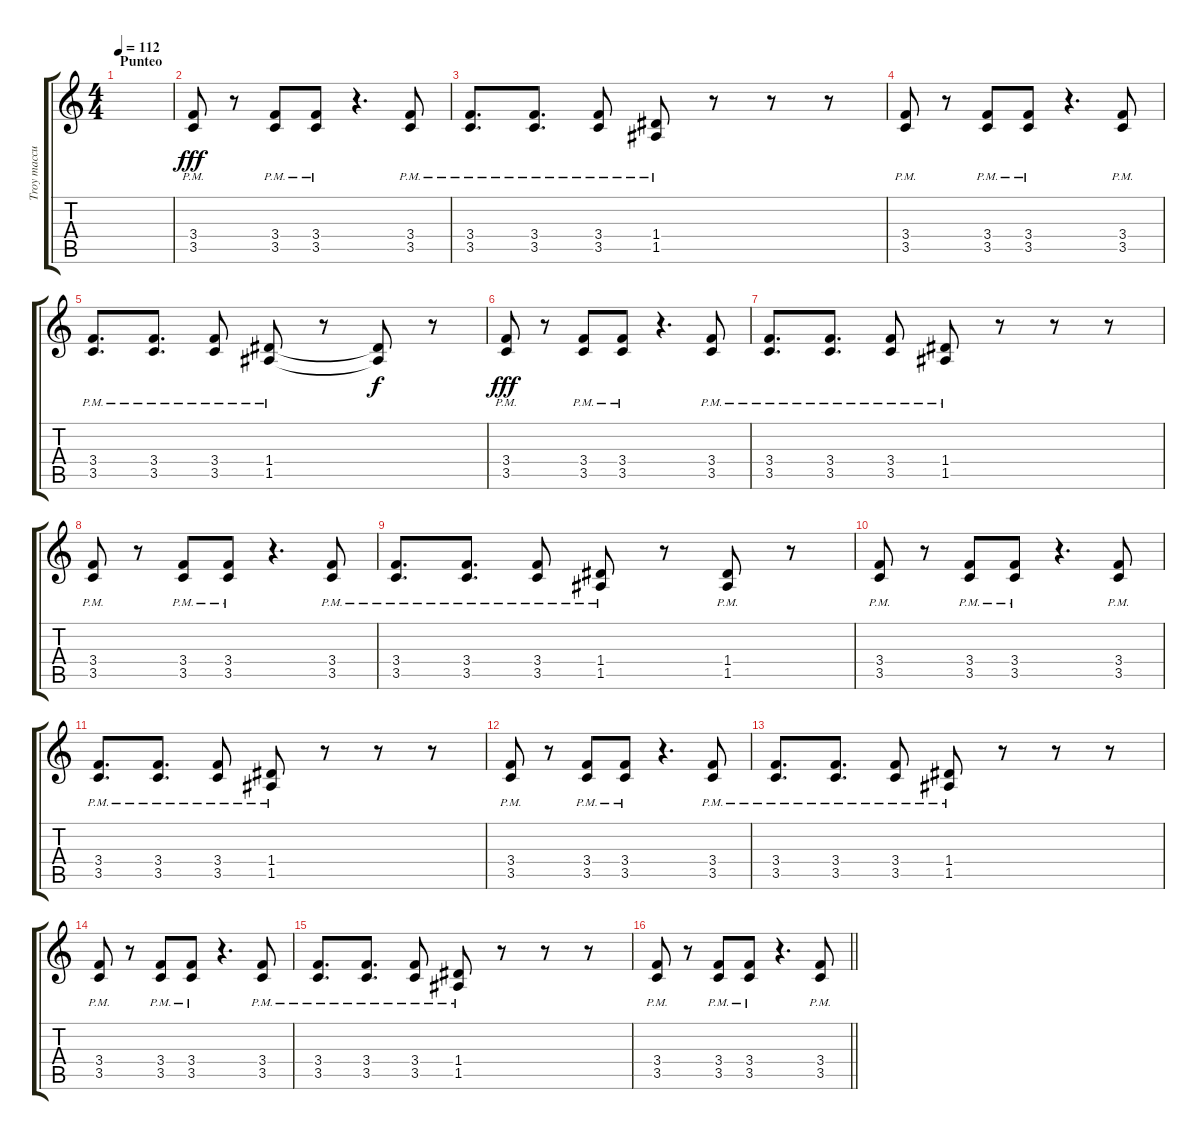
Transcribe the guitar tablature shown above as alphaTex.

\track ("Troy maccubbin2" "Troy maccu") {instrument distortionguitar}
\staff {score tabs}
\tuning (E4 B3 G3 D3 A2 E2) {hide}
\ts (4 4)
\section ("" "Punteo")
\tempo 112
\clef g2
\ks c
|
(3.4{pm} 3.5{pm}).8{dy fff} r.8 (3.4{pm} 3.5{pm}).8 (3.4{pm} 3.5{pm}).8 r.4{d} (3.4{pm} 3.5{pm}).8 |
(3.4{pm} 3.5{pm}).8{d} (3.4{pm} 3.5{pm}).8{d} (3.4{pm} 3.5{pm}).8 (1.4{pm} 1.5{pm}).8 r.8 r.8 r.8 |
(3.4{pm} 3.5{pm}).8 r.8 (3.4{pm} 3.5{pm}).8 (3.4{pm} 3.5{pm}).8 r.4{d} (3.4{pm} 3.5{pm}).8 |
(3.4{pm} 3.5{pm}).8{d} (3.4{pm} 3.5{pm}).8{d} (3.4{pm} 3.5{pm}).8 (1.4{pm} 1.5{pm}).8 r.8 (1.4{t} 1.5{t}).8{dy f} r.8 |
(3.4{pm} 3.5{pm}).8{dy fff} r.8 (3.4{pm} 3.5{pm}).8 (3.4{pm} 3.5{pm}).8 r.4{d} (3.4{pm} 3.5{pm}).8 |
(3.4{pm} 3.5{pm}).8{d} (3.4{pm} 3.5{pm}).8{d} (3.4{pm} 3.5{pm}).8 (1.4{pm} 1.5{pm}).8 r.8 r.8 r.8 |
(3.4{pm} 3.5{pm}).8 r.8 (3.4{pm} 3.5{pm}).8 (3.4{pm} 3.5{pm}).8 r.4{d} (3.4{pm} 3.5{pm}).8 |
(3.4{pm} 3.5{pm}).8{d} (3.4{pm} 3.5{pm}).8{d} (3.4{pm} 3.5{pm}).8 (1.4{pm} 1.5{pm}).8 r.8 (1.4{pm} 1.5{pm}).8 r.8 |
(3.4{pm} 3.5{pm}).8 r.8 (3.4{pm} 3.5{pm}).8 (3.4{pm} 3.5{pm}).8 r.4{d} (3.4{pm} 3.5{pm}).8 |
(3.4{pm} 3.5{pm}).8{d} (3.4{pm} 3.5{pm}).8{d} (3.4{pm} 3.5{pm}).8 (1.4{pm} 1.5{pm}).8 r.8 r.8 r.8 |
(3.4{pm} 3.5{pm}).8 r.8 (3.4{pm} 3.5{pm}).8 (3.4{pm} 3.5{pm}).8 r.4{d} (3.4{pm} 3.5{pm}).8 |
(3.4{pm} 3.5{pm}).8{d} (3.4{pm} 3.5{pm}).8{d} (3.4{pm} 3.5{pm}).8 (1.4{pm} 1.5{pm}).8 r.8 r.8 r.8 |
(3.4{pm} 3.5{pm}).8 r.8 (3.4{pm} 3.5{pm}).8 (3.4{pm} 3.5{pm}).8 r.4{d} (3.4{pm} 3.5{pm}).8 |
(3.4{pm} 3.5{pm}).8{d} (3.4{pm} 3.5{pm}).8{d} (3.4{pm} 3.5{pm}).8 (1.4{pm} 1.5{pm}).8 r.8 r.8 r.8 |
\barLineRight lightlight
(3.4{pm} 3.5{pm}).8 r.8 (3.4{pm} 3.5{pm}).8 (3.4{pm} 3.5{pm}).8 r.4{d} (3.4{pm} 3.5{pm}).8
